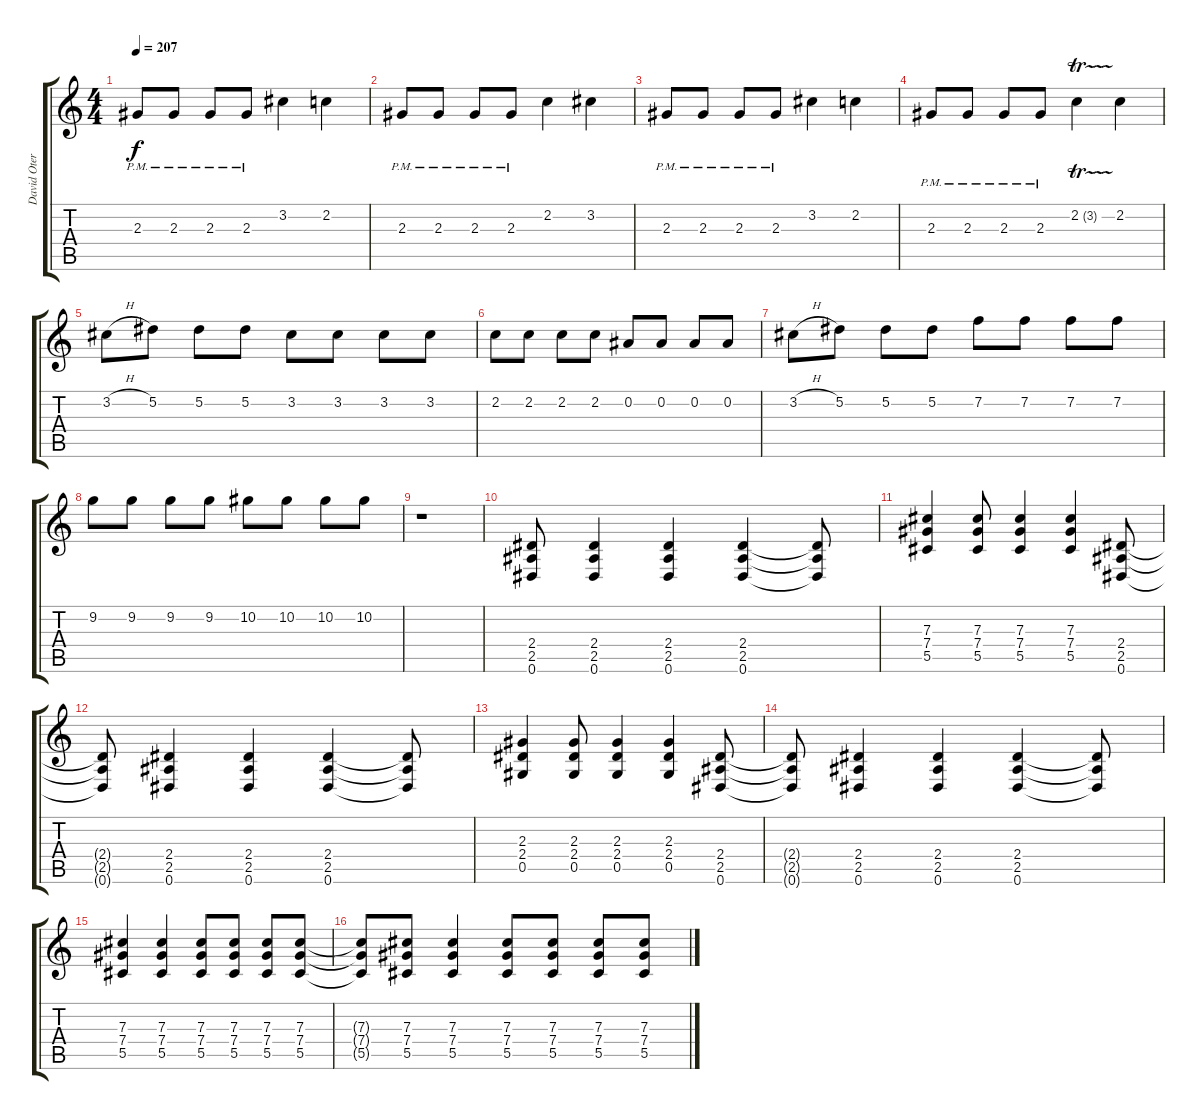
\track ("David Otero" "David Oter") {instrument overdrivenguitar}
\staff {score tabs}
\tuning (Eb4 Bb3 Gb3 Db3 Ab2 Eb2) {hide}
\ts (4 4)
\tempo 207
\clef g2
\ks c
2.3{pm}.8{dy f} 2.3{pm}.8 2.3{pm}.8 2.3{pm}.8 3.2.4 2.2.4 |
2.3{pm}.8 2.3{pm}.8 2.3{pm}.8 2.3{pm}.8 2.2.4 3.2.4 |
2.3{pm}.8 2.3{pm}.8 2.3{pm}.8 2.3{pm}.8 3.2.4 2.2.4 |
2.3{pm}.8 2.3{pm}.8 2.3{pm}.8 2.3{pm}.8 2.2{tr (3 16)}.4 2.2.4 |
3.2{h}.8 5.2.8 5.2.8 5.2.8 3.2.8 3.2.8 3.2.8 3.2.8 |
2.2.8 2.2.8 2.2.8 2.2.8 0.2.8 0.2.8 0.2.8 0.2.8 |
3.2{h}.8 5.2.8 5.2.8 5.2.8 7.2.8 7.2.8 7.2.8 7.2.8 |
9.2.8 9.2.8 9.2.8 9.2.8 10.2.8 10.2.8 10.2.8 10.2.8 |
r.1 |
(2.4 2.5 0.6).8 (2.4 2.5 0.6).4 (2.4 2.5 0.6).4 (2.4 2.5 0.6).4 (2.4{t} 2.5{t} 0.6{t}).8 |
(7.3 7.4 5.5).4 (7.3 7.4 5.5).8 (7.3 7.4 5.5).4 (7.3 7.4 5.5).4 (2.4 2.5 0.6).8 |
(2.4{t} 2.5{t} 0.6{t}).8 (2.4 2.5 0.6).4 (2.4 2.5 0.6).4 (2.4 2.5 0.6).4 (2.4{t} 2.5{t} 0.6{t}).8 |
(2.3 2.4 0.5).4 (2.3 2.4 0.5).8 (2.3 2.4 0.5).4 (2.3 2.4 0.5).4 (2.4 2.5 0.6).8 |
(2.4{t} 2.5{t} 0.6{t}).8 (2.4 2.5 0.6).4 (2.4 2.5 0.6).4 (2.4 2.5 0.6).4 (2.4{t} 2.5{t} 0.6{t}).8 |
(7.3 7.4 5.5).4 (7.3 7.4 5.5).4 (7.3 7.4 5.5).8 (7.3 7.4 5.5).8 (7.3 7.4 5.5).8 (7.3 7.4 5.5).8 |
(7.3{t} 7.4{t} 5.5{t}).8 (7.3 7.4 5.5).8 (7.3 7.4 5.5).4 (7.3 7.4 5.5).8 (7.3 7.4 5.5).8 (7.3 7.4 5.5).8 (7.3 7.4 5.5).8
